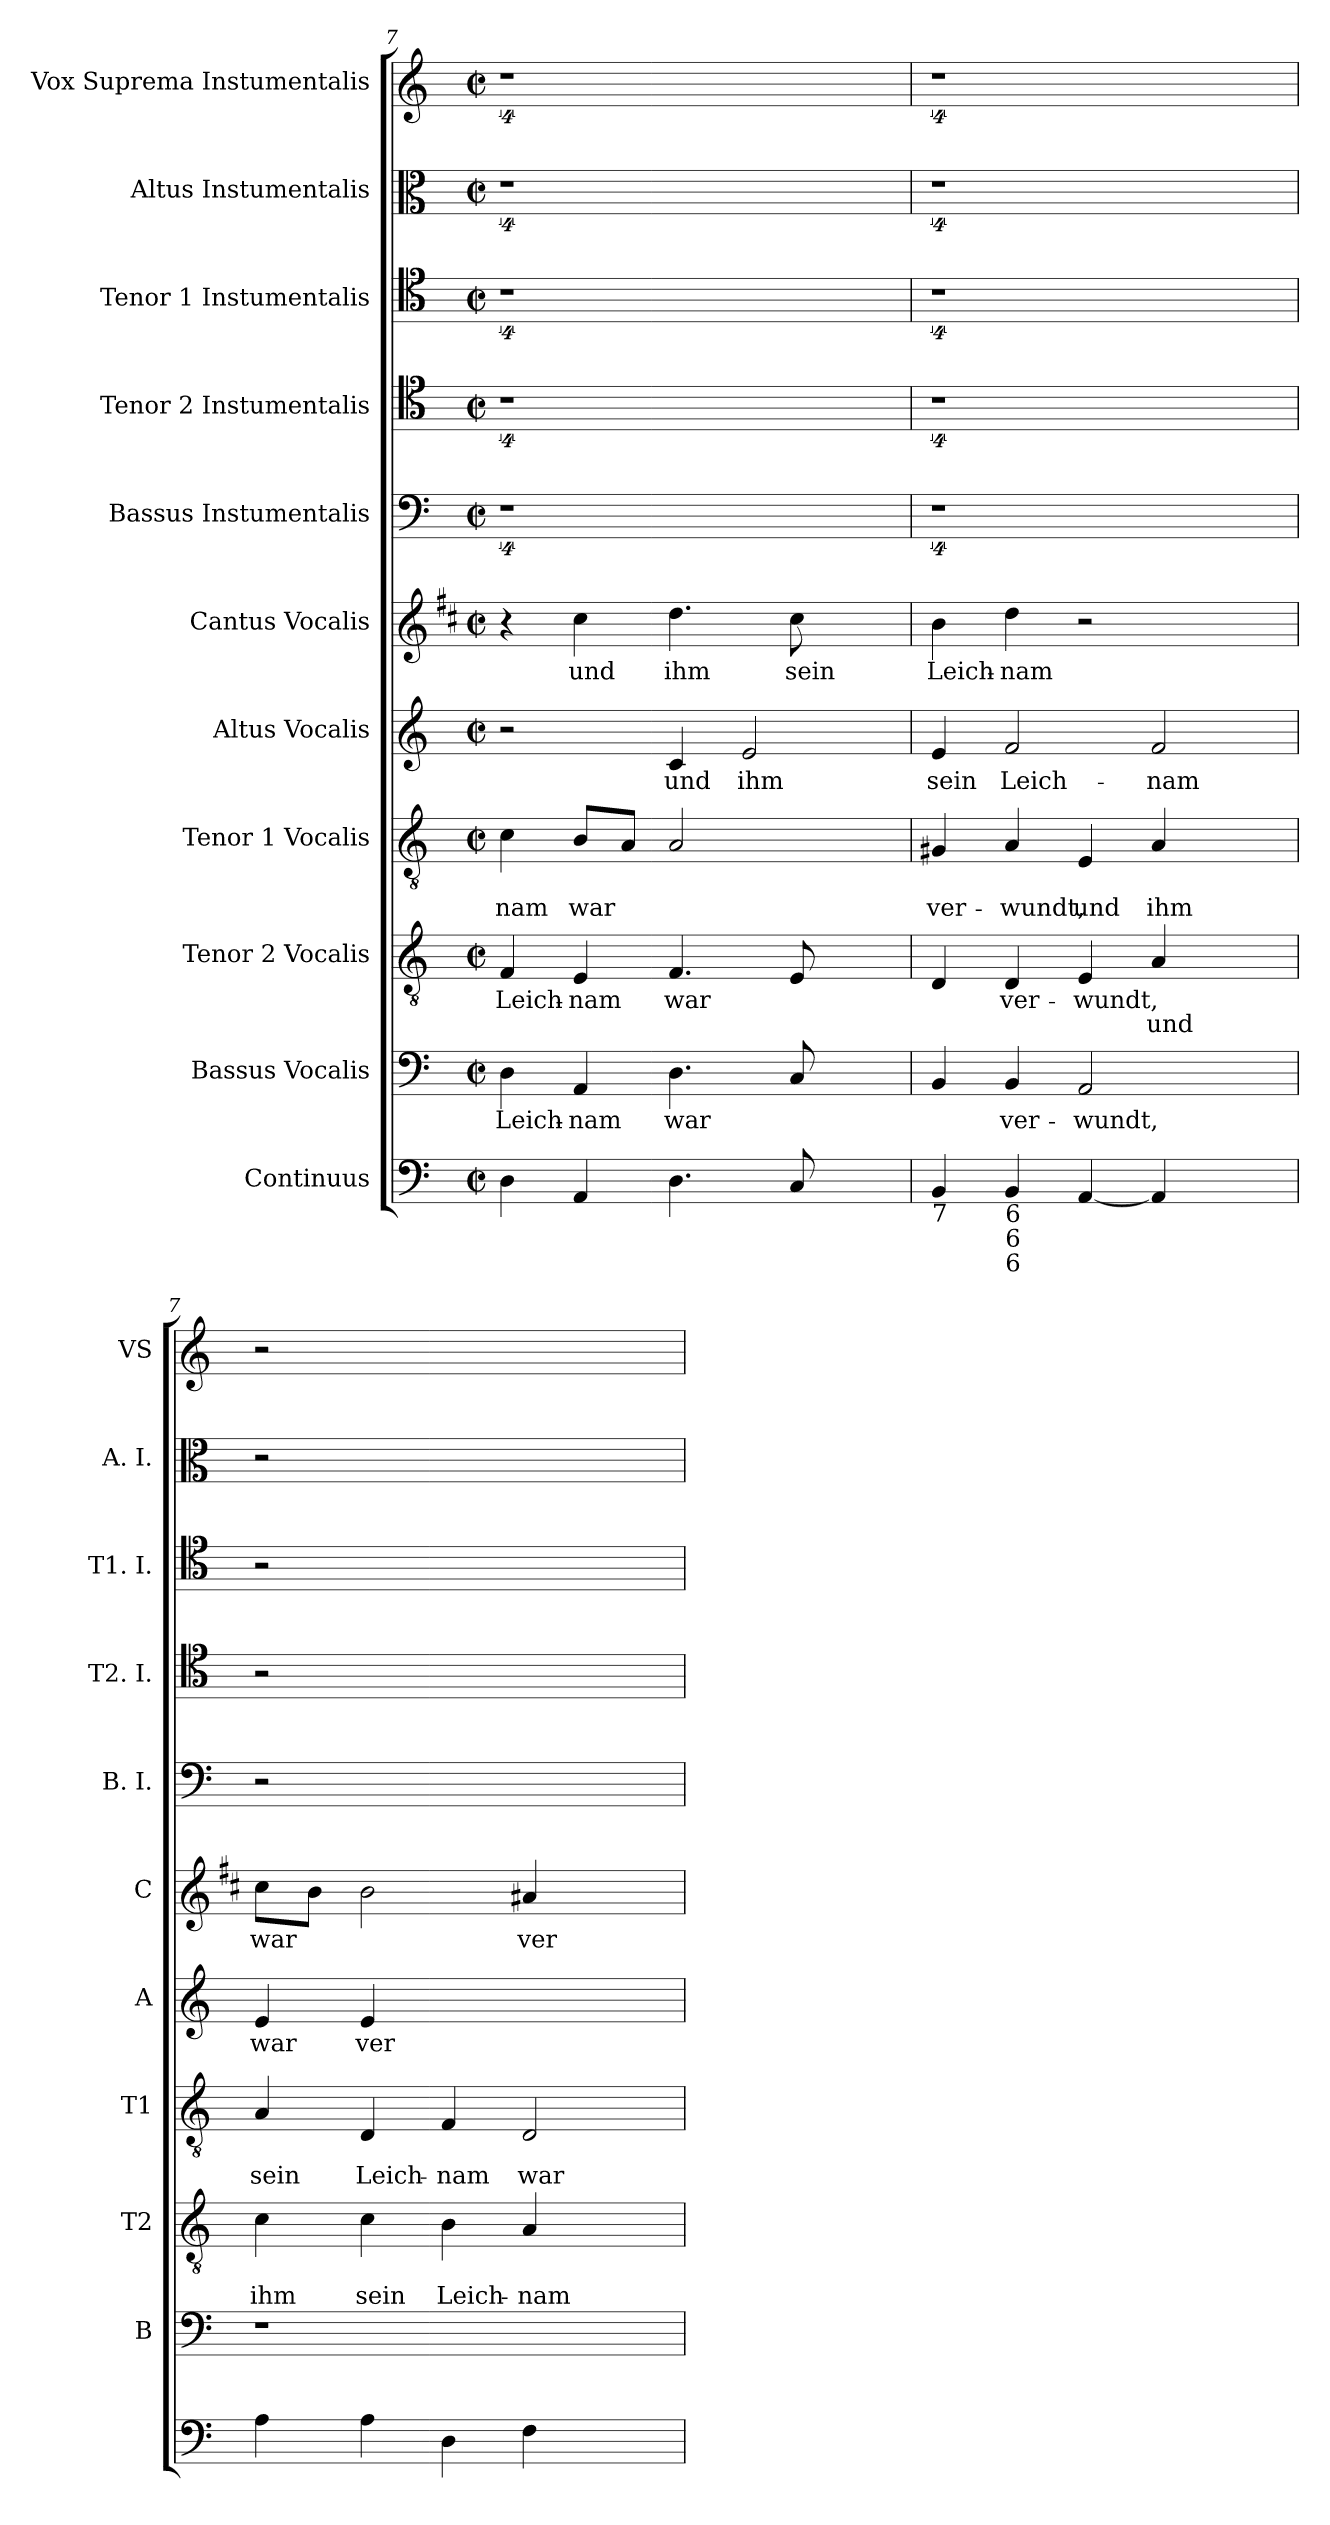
**kern	**kern	**text	**kern	**text	**text	**kern	**text	**text	**kern	**text	**kern	**text	**kern	**kern	**kern	**kern	**kern
*part11	*part10	*part10	*part9	*part9	*part9	*part8	*part8	*part8	*part7	*part7	*part6	*part6	*part5	*part4	*part3	*part2	*part1
*staff11	*staff10	*staff10	*staff9	*staff9	*staff9	*staff8	*staff8	*staff8	*staff7	*staff7	*staff6	*staff6	*staff5	*staff4	*staff3	*staff2	*staff1
*I"Continuus	*I"Bassus Vocalis	*	*I"Tenor 2 Vocalis	*	*	*I"Tenor 1 Vocalis	*	*	*I"Altus Vocalis	*	*I"Cantus Vocalis	*	*I"Bassus Instumentalis	*I"Tenor 2 Instumentalis	*I"Tenor 1 Instumentalis	*I"Altus Instumentalis	*I"Vox Suprema Instumentalis
*	*I'B	*	*I'T2	*	*	*I'T1	*	*	*I'A	*	*I'C	*	*I'B. I.	*I'T2. I.	*I'T1. I.	*I'A. I.	*I'VS
*clefF4	*clefF4	*	*clefGv2	*	*	*clefGv2	*	*	*clefG2	*	*clefG2	*	*clefF4	*clefC4	*clefC4	*clefC3	*clefG2
*	*	*	*	*	*	*	*	*	*	*	*ITrd1c2	*	*ITrd7c12	*	*	*	*
*k[]	*k[]	*	*k[]	*	*	*k[]	*	*	*k[]	*	*k[]	*	*k[]	*k[]	*k[]	*k[]	*k[]
*C:	*C:	*	*C:	*	*	*C:	*	*	*C:	*	*C:	*	*C:	*C:	*C:	*C:	*C:
*M2/2	*M2/2	*	*M2/2	*	*	*M2/2	*	*	*M2/2	*	*M2/2	*	*M2/2	*M2/2	*M2/2	*M2/2	*M2/2
*met(c|)	*met(c|)	*	*met(c|)	*	*	*met(c|)	*	*	*met(c|)	*	*met(c|)	*	*met(c|)	*met(c|)	*met(c|)	*met(c|)	*met(c|)
=7	=7	=7	=7	=7	=7	=7	=7	=7	=7	=7	=7	=7	=7	=7	=7	=7	=7
!	!	!LO:LY:b	!	!LO:LY:b	!	!	!	!LO:LY:b	!	!	!	!	!	!	!	!	!
4D	4D	Leich-	4F	Leich-	.	4c	.	nam	2r	.	4r	.	4%5r	4%5r	4%5r	4%5r	4%5r
!	!	!LO:LY:b	!	!LO:LY:b	!	!	!	!LO:LY:b	!	!	!	!LO:LY:b	!	!	!	!	!
4AA	4AA	-nam	4E	-nam	.	8BL	.	war	.	.	4b	und	.	.	.	.	.
.	.	.	.	.	.	8AJ	.	.	.	.	.	.	.	.	.	.	.
!	!	!LO:LY:b	!	!LO:LY:b	!	!	!	!	!	!LO:LY:b	!	!LO:LY:b	!	!	!	!	!
4.D	4.D	war	4.F	war	.	2A	.	.	4c	und	4.cc	ihm	.	.	.	.	.
!	!	!	!	!	!	!	!	!	!	!LO:LY:b	!	!	!	!	!	!	!
.	.	.	.	.	.	.	.	.	2e	ihm	.	.	.	.	.	.	.
!	!	!	!	!	!	!	!	!	!	!	!	!LO:LY:b	!	!	!	!	!
8C	8C	.	8E	.	.	.	.	.	.	.	8b	sein	.	.	.	.	.
4ryy	4ryy	.	4ryy	.	.	4ryy	.	.	.	.	4ryy	.	.	.	.	.	.
=7	=7	=7	=7	=7	=7	=7	=7	=7	=7	=7	=7	=7	=7	=7	=7	=7	=7
!LO:TX:b:t=7	!	!	!	!	!	!	!	!	!	!	!	!	!	!	!	!	!
!	!	!	!	!	!	!	!	!LO:LY:b	!	!LO:LY:b	!	!LO:LY:b	!	!	!	!	!
4BB	4BB	.	4D	.	.	4G#X	.	ver-	4e	sein	4a	Leich-	4%5r	4%5r	4%5r	4%5r	4%5r
!LO:TX:b:t=6	!	!	!	!	!	!	!	!	!	!	!	!	!	!	!	!	!
!LO:TX:b:t=6	!	!	!	!	!	!	!	!	!	!	!	!	!	!	!	!	!
!LO:TX:b:t=6	!	!	!	!	!	!	!	!	!	!	!	!	!	!	!	!	!
!	!	!LO:LY:b	!	!LO:LY:b	!	!	!	!LO:LY:b	!	!LO:LY:b	!	!LO:LY:b	!	!	!	!	!
4BB	4BB	ver-	4D	ver-	.	4A	.	-wundt,	2f	Leich-	4cc	-nam	.	.	.	.	.
!	!	!LO:LY:b	!	!LO:LY:b	!	!	!	!LO:LY:b	!	!	!	!	!	!	!	!	!
[4AA	2AA	-wundt,	4E	-wundt,	.	4E	.	und	.	.	2r	.	.	.	.	.	.
!	!	!	!	!	!LO:LY:b	!	!	!LO:LY:b	!	!LO:LY:b	!	!	!	!	!	!	!
4AA]	.	.	4A	.	und	4A	.	ihm	2f	-nam	.	.	.	.	.	.	.
4ryy	4ryy	.	4ryy	.	.	4ryy	.	.	.	.	4ryy	.	.	.	.	.	.
=7	=7	=7	=7	=7	=7	=7	=7	=7	=7	=7	=7	=7	=7	=7	=7	=7	=7
!	!	!	!	!	!LO:LY:b	!	!	!LO:LY:b	!	!LO:LY:b	!	!LO:LY:b	!	!	!	!	!
4A	1r	.	4c	.	ihm	4A	.	sein	4e	war	8bL	war	2r	2r	2r	2r	2r
.	.	.	.	.	.	.	.	.	.	.	8aJ	.	.	.	.	.	.
!	!	!	!	!	!LO:LY:b	!	!	!LO:LY:b	!	!LO:LY:b	!	!	!	!	!	!	!
4A	.	.	4c	.	sein	4D	.	Leich-	4e	ver-	2a	.	.	.	.	.	.
!	!	!	!	!	!LO:LY:b	!	!	!LO:LY:b	!	!	!	!	!	!	!	!	!
4D	.	.	4B	.	Leich-	4F	.	-nam	2.ryy	.	.	.	2.ryy	2.ryy	2.ryy	2.ryy	2.ryy
!	!	!	!	!	!LO:LY:b	!	!	!LO:LY:b	!	!	!	!LO:LY:b	!	!	!	!	!
4F	.	.	4A	.	-nam	2D	.	war	.	.	4g#X	ver-	.	.	.	.	.
4ryy	4ryy	.	4ryy	.	.	.	.	.	.	.	4ryy	.	.	.	.	.	.
=	=	=	=	=	=	=	=	=	=	=	=	=	=	=	=	=	=
*-	*-	*-	*-	*-	*-	*-	*-	*-	*-	*-	*-	*-	*-	*-	*-	*-	*-
